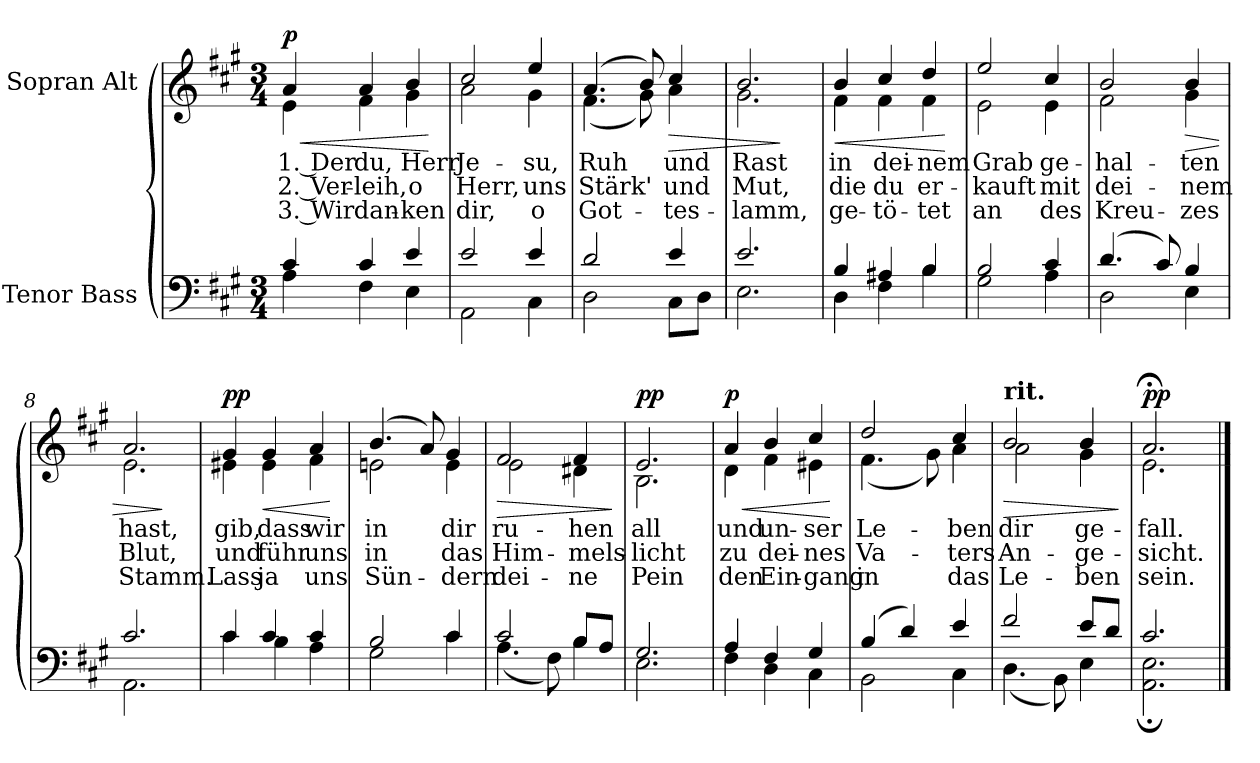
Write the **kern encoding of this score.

**kern	**kern	**text	**text	**text	**dynam
*part2	*part1	*part1	*part1	*part1	*part1
*staff2	*staff1	*staff1	*staff1	*staff1	*staff1
*I"Tenor Bass	*I"Sopran Alt	*	*	*	*
*clefF4	*clefG2	*	*	*	*
*k[f#c#g#]	*k[f#c#g#]	*	*	*	*
*M3/4	*M3/4	*	*	*	*
=1	=1	=1	=1	=1	=1
*^	*	*	*	*	*
!	!	!LO:TX:a:B:t=Mäßig bewegt	!	!	!	!
!	!	!	!	!	!	!LO:HP:b
*	*	*^	*	*	*	*
!	!	!	!	!	!	!	!LO:DY:n=1:b
4c#/	4A\	4a/	4e\	1. Der	2. Ver-	3. Wir	< p
4c#/	4F#\	4a/	4f#\	du,	-leih,	dan-	.
4e/	4E\	4b/	4g#\	Herr	o	-ken	.
*v	*v	*	*	*	*	*	*
*	*v	*v	*	*	*	*
.	.	.	.	.	[
=2	=2	=2	=2	=2	=2
*^	*^	*	*	*	*
2e/	2AA\	2cc#/	2a\	Je-	Herr,	dir,	.
4e/	4C#\	4ee/	4g#\	-su,	uns	o	.
=3	=3	=3	=3	=3	=3	=3	=3
2d/	2D\	(4.a/	(4.f#\	Ruh	Stärk'	Got-	.
.	.	8b/)	8g#\)	.	.	.	.
!	!	!	!	!	!	!	!LO:HP:b
4e/	8C#\L	4cc#/	4a\	und	und	-tes-	>
.	8D\J	.	.	.	.	.	.
=4	=4	=4	=4	=4	=4	=4	=4
2.e/	2.E\	2.b/	2.g#\	Rast	Mut,	-lamm,	.
*v	*v	*	*	*	*	*	*
*	*v	*v	*	*	*	*
.	.	.	.	.	]
!!LO:LB:g=z
=5	=5	=5	=5	=5	=5
*^	*	*	*	*	*
!	!	!	!	!	!	!LO:HP:b
*	*	*^	*	*	*	*
4B/	4D\	4b/	4f#\	in	die	ge-	<
4A#X/	4F#\	4cc#/	4f#\	dei-	du	-tö-	.
4B/	4B\	4dd/	4f#\	-nem	er-	-tet	.
*v	*v	*	*	*	*	*	*
*	*v	*v	*	*	*	*
.	.	.	.	.	[
=6	=6	=6	=6	=6	=6
*^	*^	*	*	*	*
2B/	2G#\	2ee/	2e\	Grab	-kauft	an	.
4c#/	4A\	4cc#/	4e\	ge-	mit	des	.
=7	=7	=7	=7	=7	=7	=7	=7
(4.d/	2D\	2b/	2f#\	-hal-	dei-	Kreu-	.
8c#/)	.	.	.	.	.	.	.
!	!	!	!	!	!	!	!LO:HP:b
4B/	4E\	4b/	4g#\	-ten	-nem	-zes	>
=8	=8	=8	=8	=8	=8	=8	=8
2.c#/	2.AA\	2.a/	2.e\	hast,	Blut,	Stamm.	.
*v	*v	*	*	*	*	*	*
*	*v	*v	*	*	*	*
.	.	.	.	.	]
!!LO:LB:g=z
=9	=9	=9	=9	=9	=9
*^	*^	*	*	*	*
!	!	!	!	!	!	!	!LO:DY:b
4c#/	4c#\	4g#/	4e#X\	gib,	und	Lass	pp
!	!	!	!	!	!	!	!LO:HP:b
4c#/	4B\	4g#/	4e#\	dass	führ	ja	<
4c#/	4A\	4a/	4f#\	wir	uns	uns	.
*v	*v	*	*	*	*	*	*
*	*v	*v	*	*	*	*
.	.	.	.	.	[
=10	=10	=10	=10	=10	=10
*^	*^	*	*	*	*
2B/	2G#\	(4.b/	2en\	in	in	Sün-	.
.	.	8a/)	.	.	.	.	.
4c#/	4c#\	4g#/	4e\	dir	das	-dern	.
=11	=11	=11	=11	=11	=11	=11	=11
!	!	!	!	!	!	!	!LO:HP:b
2c#/	(4.A\	2f#/	2e\	ru-	Him-	dei-	>
.	8F#\)	.	.	.	.	.	.
8B/L	4B\	4f#/	4d#X\	-hen	-mels-	-ne	.
8A/J	.	.	.	.	.	.	.
*v	*v	*	*	*	*	*	*
*	*v	*v	*	*	*	*
.	.	.	.	.	]
=12	=12	=12	=12	=12	=12
*^	*^	*	*	*	*
!	!	!	!	!	!	!	!LO:DY:b
2.G#/	2.E\	2.e/	2.B\	all	-licht	Pein	pp
!!LO:LB:g=z	!!
=13	=13	=13	=13	=13	=13	=13	=13
!	!	!	!	!	!	!	!LO:HP:b
!	!	!	!	!	!	!	!LO:DY:n=1:b
4A/	4F#\	4a/	4d\	und	zu	den	< p
4F#/	4D\	4b/	4f#\	un-	dei-	Ein-	.
4G#/	4C#\	4cc#/	4e#X\	-ser	-nes	-gang	.
*v	*v	*	*	*	*	*	*
*	*v	*v	*	*	*	*
.	.	.	.	.	[
=14	=14	=14	=14	=14	=14
*^	*^	*	*	*	*
(4B/	2BB\	2dd/	(4.f#\	Le-	Va-	in	.
4d/)	.	.	.	.	.	.	.
.	.	.	8g#\)	.	.	.	.
4e/	4C#\	4cc#/	4a\	-ben	-ters	das	.
=15	=15	=15	=15	=15	=15	=15	=15
!	!	!LO:TX:a:B:t=rit.	!	!	!	!	!
!	!	!	!	!	!	!	!LO:HP:b
2f#/	(4.D\	2b/	2a\	dir	An-	Le-	>
.	8BB\)	.	.	.	.	.	.
8e/L	4E\	4b/	4g#\	ge-	-ge-	-ben	.
8d/J	.	.	.	.	.	.	.
*v	*v	*	*	*	*	*	*
*	*v	*v	*	*	*	*
.	.	.	.	.	]
=16	=16	=16	=16	=16	=16
*^	*^	*	*	*	*
!	!	!	!	!	!	!	!LO:DY:b
2.c#/	2.AA\; 2.E\;	2.a;</	2.e\	-fall.	-sicht.	sein.	pp
*v	*v	*	*	*	*	*	*
*	*v	*v	*	*	*	*
==	==	==	==	==	==
*-	*-	*-	*-	*-	*-
